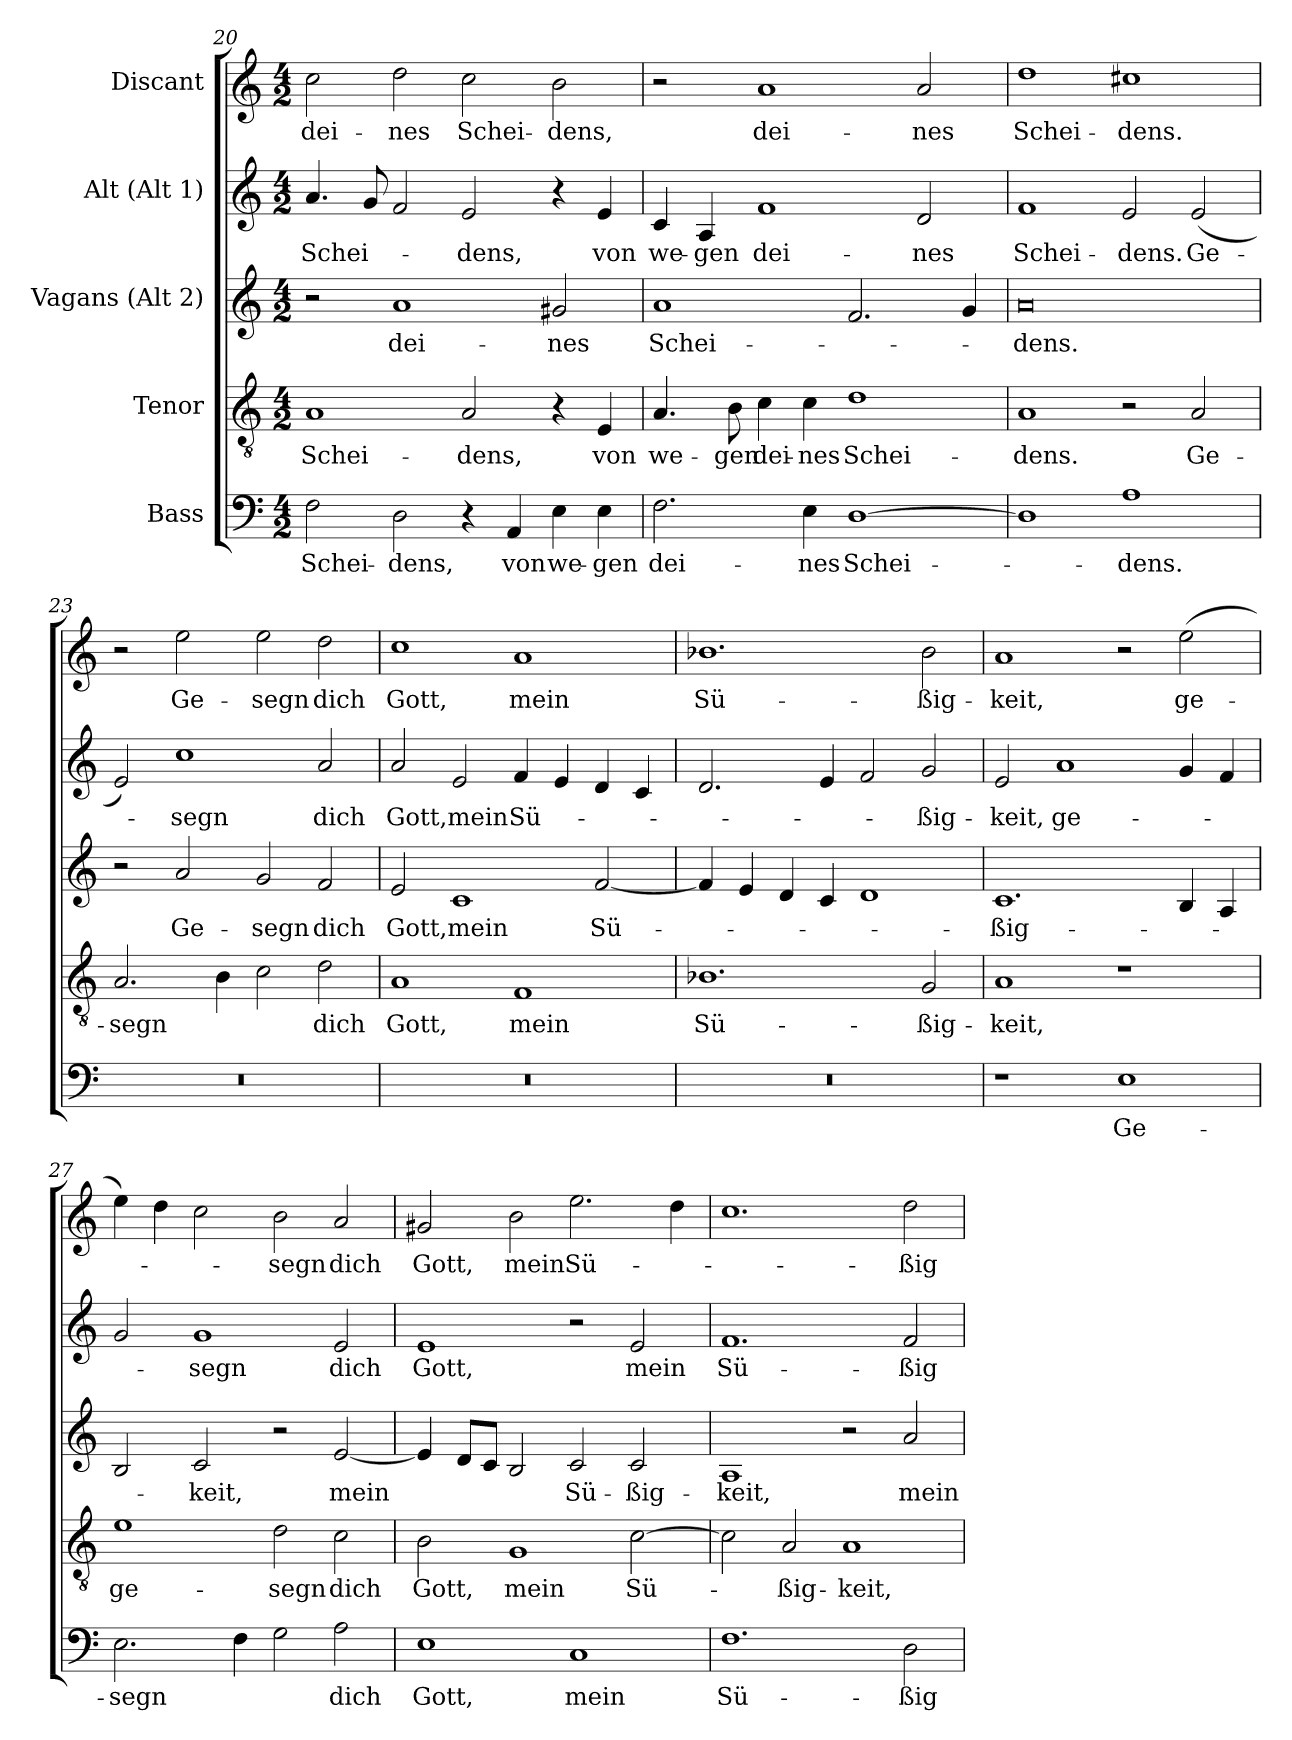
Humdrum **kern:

**kern	**text	**kern	**text	**kern	**text	**kern	**text	**kern	**text
*part5	*part5	*part4	*part4	*part3	*part3	*part2	*part2	*part1	*part1
*staff5	*staff5	*staff4	*staff4	*staff3	*staff3	*staff2	*staff2	*staff1	*staff1
*I"Bass	*	*I"Tenor	*	*I"Vagans (Alt 2)	*	*I"Alt (Alt 1)	*	*I"Discant	*
!!LO:LB:g=z
*clefF4	*	*clefGv2	*	*clefG2	*	*clefG2	*	*clefG2	*
*k[]	*	*k[]	*	*k[]	*	*k[]	*	*k[]	*
*M4/2	*	*M4/2	*	*M4/2	*	*M4/2	*	*M4/2	*
=20	=20	=20	=20	=20	=20	=20	=20	=20	=20
!	!LO:LY:b	!	!LO:LY:b	!	!	!	!LO:LY:b	!	!LO:LY:b
2F\	Schei-	1A	Schei-	2r	.	4.a/	Schei-	2cc\	dei-
.	.	.	.	.	.	8g/	.	.	.
!	!LO:LY:b	!	!	!	!LO:LY:b	!	!	!	!LO:LY:b
2D\	-dens,	.	.	1a	dei-	2f/	.	2dd\	-nes
!	!	!	!LO:LY:b	!	!	!	!LO:LY:b	!	!LO:LY:b
4r	.	2A/	-dens,	.	.	2e/	-dens,	2cc\	Schei-
!	!LO:LY:b	!	!	!	!	!	!	!	!
4AA/	von	.	.	.	.	.	.	.	.
!	!LO:LY:b	!	!	!	!LO:LY:b	!	!	!	!LO:LY:b
4E\	we-	4r	.	2g#X/	-nes	4r	.	2b\	-dens,
!	!LO:LY:b	!	!LO:LY:b	!	!	!	!LO:LY:b	!	!
4E\	-gen	4E/	von	.	.	4e/	von	.	.
=21	=21	=21	=21	=21	=21	=21	=21	=21	=21
!	!LO:LY:b	!	!LO:LY:b	!	!LO:LY:b	!	!LO:LY:b	!	!
2.F\	dei-	4.A/	we-	1a	Schei-	4c/	we-	2r	.
!	!	!	!	!	!	!	!LO:LY:b	!	!
.	.	.	.	.	.	4A/	-gen	.	.
!	!	!	!LO:LY:b	!	!	!	!	!	!
.	.	8B\	-gen	.	.	.	.	.	.
!	!	!	!LO:LY:b	!	!	!	!LO:LY:b	!	!LO:LY:b
.	.	4c\	dei-	.	.	1f	dei-	1a	dei-
!	!LO:LY:b	!	!LO:LY:b	!	!	!	!	!	!
4E\	-nes	4c\	-nes	.	.	.	.	.	.
!	!LO:LY:b	!	!LO:LY:b	!	!	!	!	!	!
[1D	Schei-	1d	Schei-	2.f/	.	.	.	.	.
!	!	!	!	!	!	!	!LO:LY:b	!	!LO:LY:b
.	.	.	.	.	.	2d/	-nes	2a/	-nes
.	.	.	.	4g/	.	.	.	.	.
=22	=22	=22	=22	=22	=22	=22	=22	=22	=22
!	!	!	!LO:LY:b	!	!LO:LY:b	!	!LO:LY:b	!	!LO:LY:b
1D]	.	1A	-dens.	0a	-dens.	1f	Schei-	1dd	Schei-
!	!LO:LY:b	!	!	!	!	!	!LO:LY:b	!	!LO:LY:b
1A	-dens.	2r	.	.	.	2e/	-dens.	1cc#X	-dens.
!	!	!	!LO:LY:b	!	!	!	!LO:LY:b	!	!
.	.	2A/	Ge-	.	.	(2e/	Ge-	.	.
!!LO:PB:g=z
=23	=23	=23	=23	=23	=23	=23	=23	=23	=23
!	!	!	!LO:LY:b	!	!	!	!	!	!
0r	.	2.A/	-segn	2r	.	2e/)	.	2r	.
!	!	!	!	!	!LO:LY:b	!	!LO:LY:b	!	!LO:LY:b
.	.	.	.	2a/	Ge-	1cc	-segn	2ee\	Ge-
.	.	4B\	.	.	.	.	.	.	.
!	!	!	!	!	!LO:LY:b	!	!	!	!LO:LY:b
.	.	2c\	.	2g/	-segn	.	.	2ee\	-segn
!	!	!	!LO:LY:b	!	!LO:LY:b	!	!LO:LY:b	!	!LO:LY:b
.	.	2d\	dich	2f/	dich	2a/	dich	2dd\	dich
=24	=24	=24	=24	=24	=24	=24	=24	=24	=24
!	!	!	!LO:LY:b	!	!LO:LY:b	!	!LO:LY:b	!	!LO:LY:b
0r	.	1A	Gott,	2e/	Gott,	2a/	Gott,	1cc	Gott,
!	!	!	!	!	!LO:LY:b	!	!LO:LY:b	!	!
.	.	.	.	1c	mein	2e/	mein	.	.
!	!	!	!LO:LY:b	!	!	!	!LO:LY:b	!	!LO:LY:b
.	.	1F	mein	.	.	4f/	Sü-	1a	mein
.	.	.	.	.	.	4e/	.	.	.
!	!	!	!	!	!LO:LY:b	!	!	!	!
.	.	.	.	[2f/	Sü-	4d/	.	.	.
.	.	.	.	.	.	4c/	.	.	.
=25	=25	=25	=25	=25	=25	=25	=25	=25	=25
!	!	!	!LO:LY:b	!	!	!	!	!	!LO:LY:b
0r	.	1.B-X	Sü-	4f/]	.	2.d/	.	1.b-X	Sü-
.	.	.	.	4e/	.	.	.	.	.
.	.	.	.	4d/	.	.	.	.	.
.	.	.	.	4c/	.	4e/	.	.	.
.	.	.	.	1d	.	2f/	.	.	.
!	!	!	!LO:LY:b	!	!	!	!LO:LY:b	!	!LO:LY:b
.	.	2G/	-ßig-	.	.	2g/	-ßig-	2b-\	-ßig-
=26	=26	=26	=26	=26	=26	=26	=26	=26	=26
!	!	!	!LO:LY:b	!	!LO:LY:b	!	!LO:LY:b	!	!LO:LY:b
1r	.	1A	-keit,	1.c	-ßig-	2e/	-keit,	1a	-keit,
!	!	!	!	!	!	!	!LO:LY:b	!	!
.	.	.	.	.	.	1a	ge-	.	.
!	!LO:LY:b	!	!	!	!	!	!	!	!
1E	Ge-	1r	.	.	.	.	.	2r	.
!	!	!	!	!	!	!	!	!	!LO:LY:b
.	.	.	.	4B/	.	4g/	.	(2ee\	ge-
.	.	.	.	4A/	.	4f/	.	.	.
!!LO:LB:g=z
=27	=27	=27	=27	=27	=27	=27	=27	=27	=27
!	!LO:LY:b	!	!LO:LY:b	!	!	!	!	!	!
2.E\	-segn	1e	ge-	2B/	.	2g/	.	4ee\)	.
.	.	.	.	.	.	.	.	4dd\	.
!	!	!	!	!	!LO:LY:b	!	!LO:LY:b	!	!
.	.	.	.	2c/	-keit,	1g	-segn	2cc\	.
4F\	.	.	.	.	.	.	.	.	.
!	!	!	!LO:LY:b	!	!	!	!	!	!LO:LY:b
2G\	.	2d\	-segn	2r	.	.	.	2b\	-segn
!	!LO:LY:b	!	!LO:LY:b	!	!LO:LY:b	!	!LO:LY:b	!	!LO:LY:b
2A\	dich	2c\	dich	[2e/	mein	2e/	dich	2a/	dich
=28	=28	=28	=28	=28	=28	=28	=28	=28	=28
!	!LO:LY:b	!	!LO:LY:b	!	!	!	!LO:LY:b	!	!LO:LY:b
1E	Gott,	2B\	Gott,	4e/]	.	1e	Gott,	2g#X/	Gott,
.	.	.	.	8d/L	.	.	.	.	.
.	.	.	.	8c/J	.	.	.	.	.
!	!	!	!LO:LY:b	!	!	!	!	!	!LO:LY:b
.	.	1G	mein	2B/	.	.	.	2b\	mein
!	!LO:LY:b	!	!	!	!LO:LY:b	!	!	!	!LO:LY:b
1C	mein	.	.	2c/	Sü-	2r	.	2.ee\	Sü-
!	!	!	!LO:LY:b	!	!LO:LY:b	!	!LO:LY:b	!	!
.	.	[2c	Sü-	2c/	-ßig-	2e/	mein	.	.
.	.	.	.	.	.	.	.	4dd\	.
=29	=29	=29	=29	=29	=29	=29	=29	=29	=29
!	!LO:LY:b	!	!	!	!LO:LY:b	!	!LO:LY:b	!	!
1.F	Sü-	2c\]	.	1A	-keit,	1.f	Sü-	1.cc	.
!	!	!	!LO:LY:b	!	!	!	!	!	!
.	.	2A/	-ßig-	.	.	.	.	.	.
!	!	!	!LO:LY:b	!	!	!	!	!	!
.	.	1A	-keit,	2r	.	.	.	.	.
!	!LO:LY:b	!	!	!	!LO:LY:b	!	!LO:LY:b	!	!LO:LY:b
2D\	-ßig-	.	.	2a/	mein	2f/	-ßig-	2dd\	-ßig-
=	=	=	=	=	=	=	=	=	=
*-	*-	*-	*-	*-	*-	*-	*-	*-	*-
